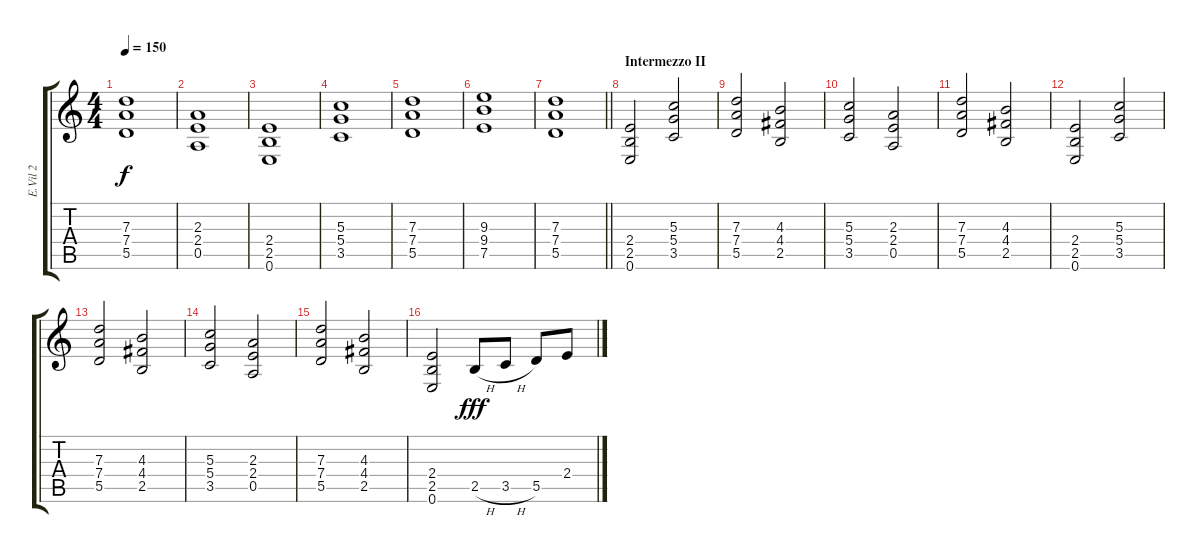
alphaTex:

\track ("E.Vil 2" "E.Vil 2") {instrument distortionguitar}
\staff {score tabs}
\tuning (E4 B3 G3 D3 A2 E2) {hide}
\ts (4 4)
\tempo 150
\clef g2
\ks c
(7.3 7.4 5.5).1{dy f} |
(2.3 2.4 0.5).1 |
(2.4 2.5 0.6).1 |
(5.3 5.4 3.5).1 |
(7.3 7.4 5.5).1 |
(9.3 9.4 7.5).1 |
\barLineRight lightlight
(7.3 7.4 5.5).1 |
\section ("" "Intermezzo II")
(2.4 2.5 0.6).2 (5.3 5.4 3.5).2 |
(7.3 7.4 5.5).2 (4.3 4.4 2.5).2 |
(5.3 5.4 3.5).2 (2.3 2.4 0.5).2 |
(7.3 7.4 5.5).2 (4.3 4.4 2.5).2 |
(2.4 2.5 0.6).2 (5.3 5.4 3.5).2 |
(7.3 7.4 5.5).2 (4.3 4.4 2.5).2 |
(5.3 5.4 3.5).2 (2.3 2.4 0.5).2 |
(7.3 7.4 5.5).2 (4.3 4.4 2.5).2 |
(2.4 2.5 0.6).2 2.5{h}.8{dy fff} 3.5{h}.8 5.5.8 2.4.8
